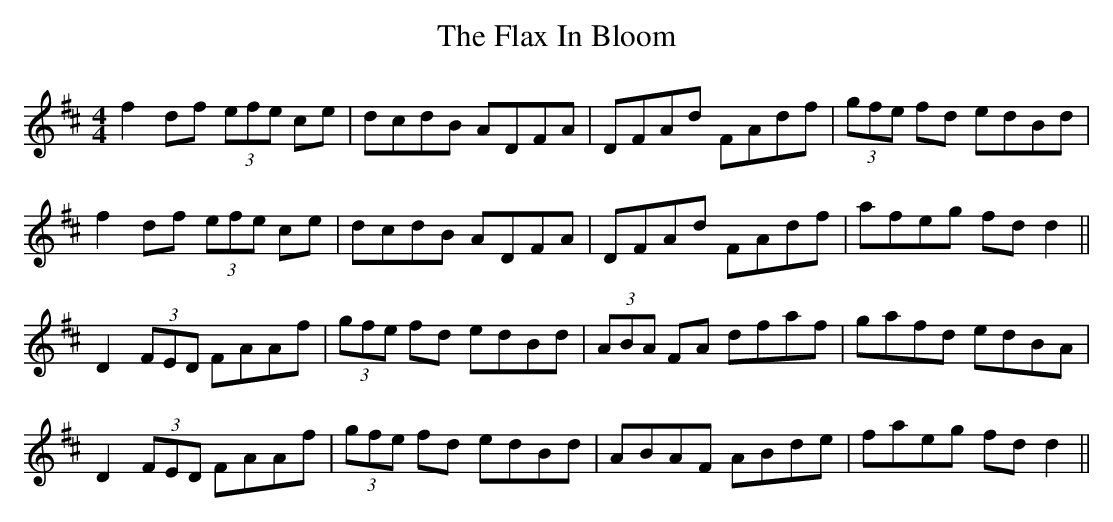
X:1
T: The Flax In Bloom
M: 4/4
L: 1/8
K: Dmaj
f2 df (3efe ce|dcdB ADFA|DFAd FAdf|(3gfe fd edBd|
f2df (3efe ce|dcdB ADFA|DFAd FAdf|afeg fd d2||
D2 (3FED FAAf|(3gfe fd edBd|(3ABA FA dfaf|gafd edBA|
D2 (3FED FAAf|(3gfe fd edBd|ABAF ABde|faeg fd d2||
